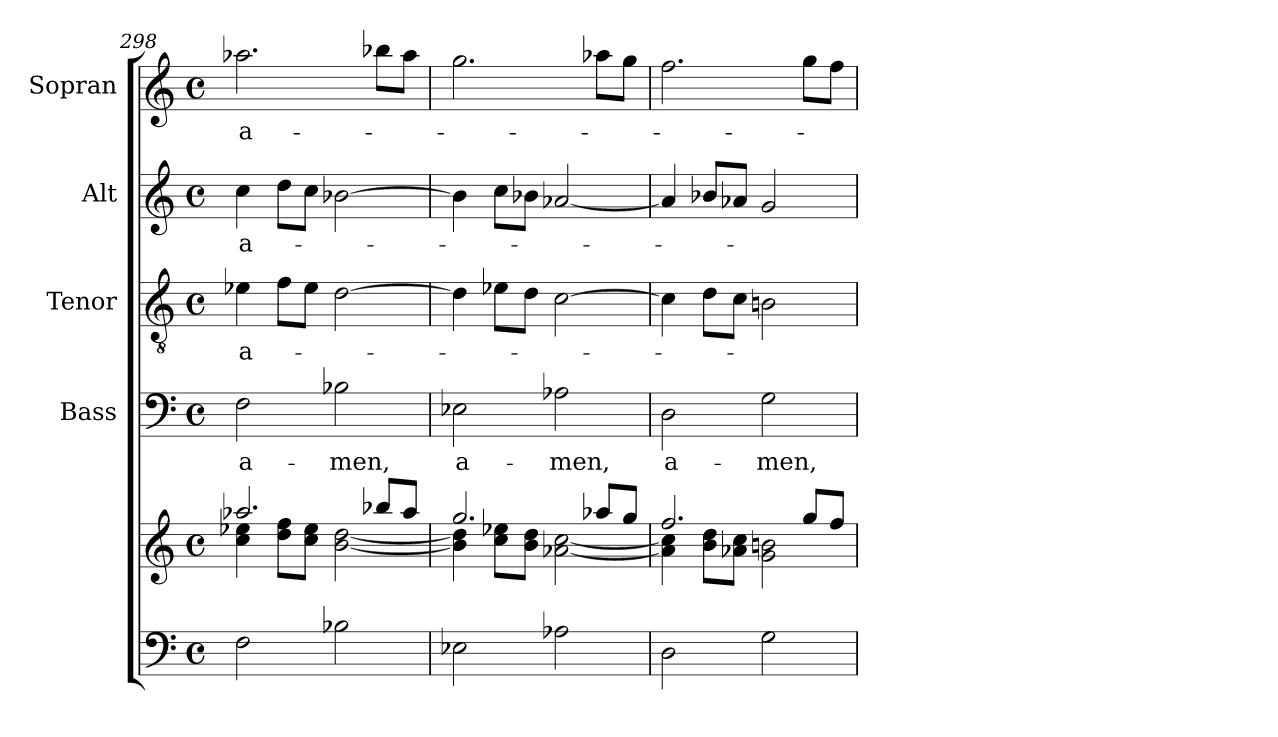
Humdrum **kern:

**kern	**kern	**kern	**text	**kern	**text	**kern	**text	**kern	**text
*part5	*part5	*part4	*part4	*part3	*part3	*part2	*part2	*part1	*part1
*staff6	*staff5	*staff4	*staff4	*staff3	*staff3	*staff2	*staff2	*staff1	*staff1
*	*	*I"Bass	*	*I"Tenor	*	*I"Alt	*	*I"Sopran	*
*	*	*I'B.	*	*I'T.	*	*I'A.	*	*I'S.	*
*clefF4	*clefG2	*clefF4	*	*clefGv2	*	*clefG2	*	*clefG2	*
*k[]	*k[]	*k[]	*	*k[]	*	*k[]	*	*k[]	*
*C:	*C:	*C:	*	*C:	*	*C:	*	*C:	*
*M4/4	*M4/4	*M4/4	*	*M4/4	*	*M4/4	*	*M4/4	*
*met(c)	*met(c)	*met(c)	*	*met(c)	*	*met(c)	*	*met(c)	*
=298	=298	=298	=298	=298	=298	=298	=298	=298	=298
*	*^	*	*	*	*	*	*	*	*
!	!	!	!	!LO:LY:b	!	!LO:LY:b	!	!LO:LY:b	!	!LO:LY:b
2F\	2.aa-X/	4cc\ 4ee-X\	2F\	a-	4e-X\	a-	4cc\	a-	2.aa-X\	a-
.	.	8dd\ 8ff\L	.	.	8f\L	.	8dd\L	.	.	.
.	.	8cc\ 8ee-\J	.	.	8e-\J	.	8cc\J	.	.	.
!	!	!	!	!LO:LY:b	!	!	!	!	!	!
2B-\	.	[<2b\ [<2dd\	2B-X\	-men,	[2d\	.	[2b-X\	.	.	.
.	8bb-X/L	.	.	.	.	.	.	.	8bb-X\L	.
.	8aa-/J	.	.	.	.	.	.	.	8aa-\J	.
=299	=299	=299	=299	=299	=299	=299	=299	=299	=299	=299
!	!	!	!	!LO:LY:b	!	!	!	!	!	!
2E-X\	2.gg/	4b\] 4dd\]	2E-X\	a-	4d\]	.	4b-\]	.	2.gg\	.
.	.	8cc\ 8ee-X\L	.	.	8e-X\L	.	8cc\L	.	.	.
.	.	8b\ 8dd\J	.	.	8d\J	.	8b-X\J	.	.	.
!	!	!	!	!LO:LY:b	!	!	!	!	!	!
2A-X\	.	[<2a-X\ [<2cc\	2A-X\	-men,	[2c\	.	[2a-X/	.	.	.
.	8aa-X/L	.	.	.	.	.	.	.	8aa-X\L	.
.	8gg/J	.	.	.	.	.	.	.	8gg\J	.
!!LO:PB:g=z
=300	=300	=300	=300	=300	=300	=300	=300	=300	=300	=300
!	!	!	!	!LO:LY:b	!	!	!	!	!	!
2D\	2.ff/	4a-\] 4cc\]	2D\	a-	4c\]	.	4a-/]	.	2.ff\	.
.	.	8b\ 8dd\L	.	.	8d\L	.	8b-X/L	.	.	.
.	.	8a-X\ 8cc\J	.	.	8c\J	.	8a-X/J	.	.	.
!	!	!	!	!LO:LY:b	!	!	!	!	!	!
2G\	.	2g\ 2bn\	2G\	-men,	2Bn\	.	2g/	.	.	.
.	8gg/L	.	.	.	.	.	.	.	8gg\L	.
.	8ff/J	.	.	.	.	.	.	.	8ff\J	.
*	*v	*v	*	*	*	*	*	*	*	*
=	=	=	=	=	=	=	=	=	=
*-	*-	*-	*-	*-	*-	*-	*-	*-	*-
